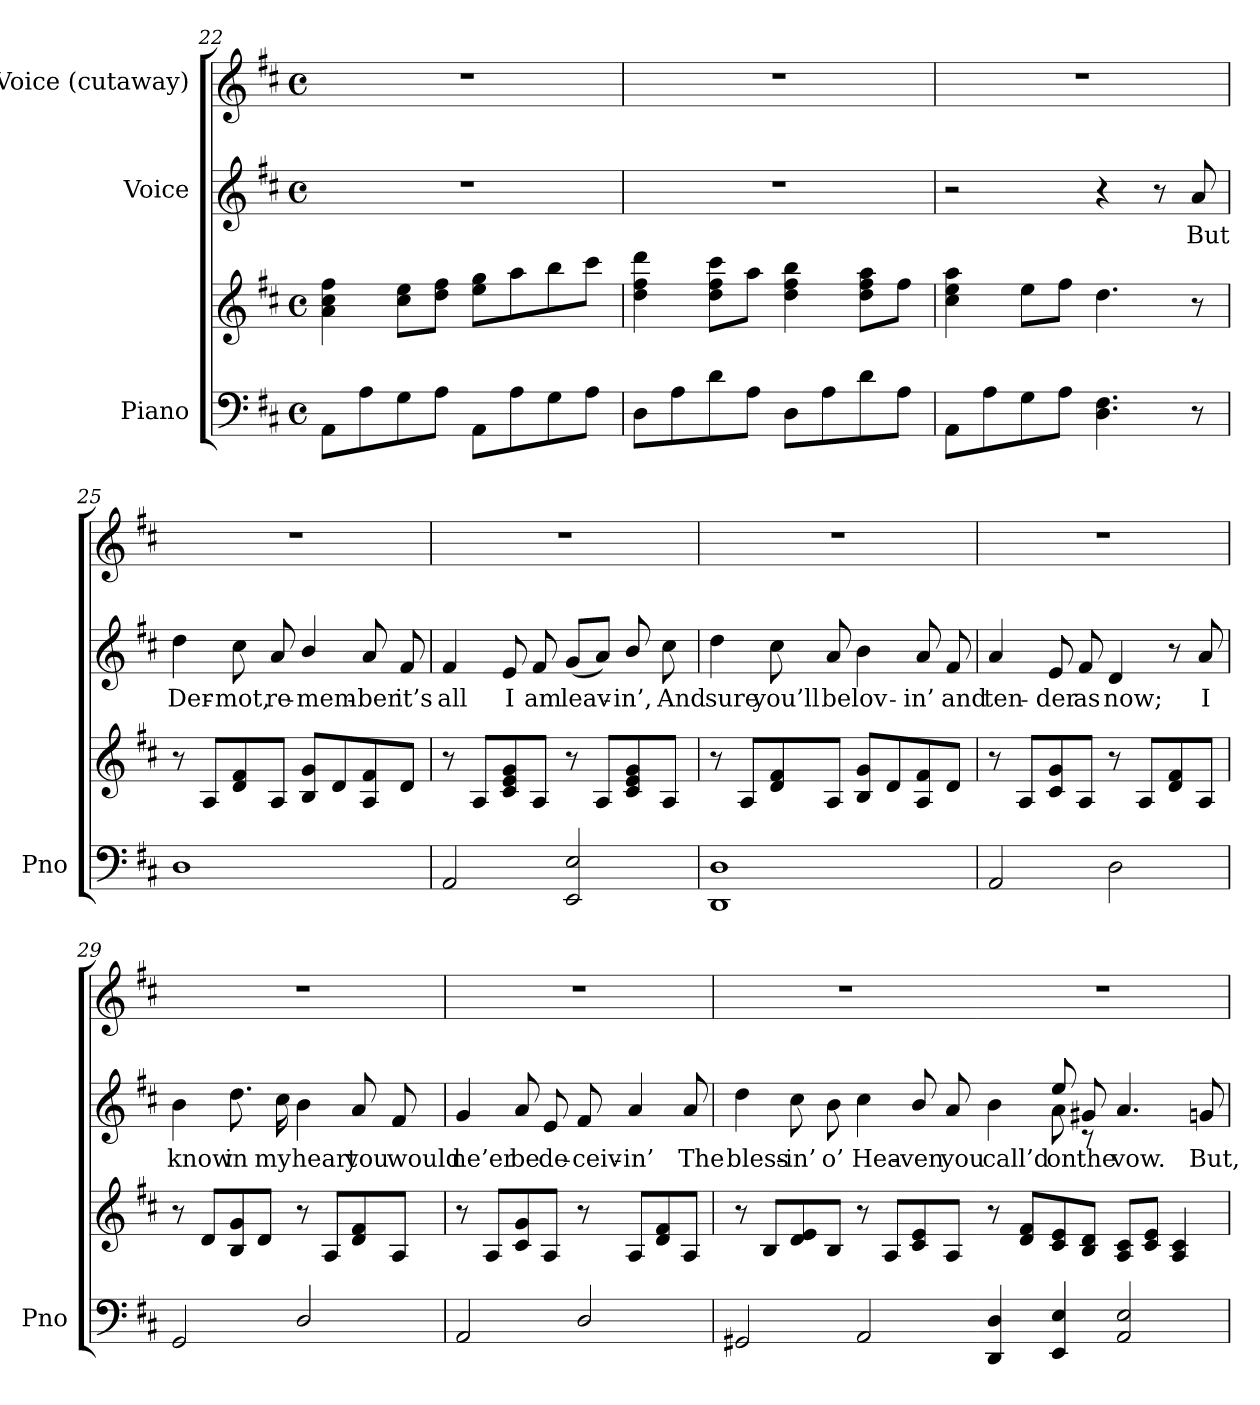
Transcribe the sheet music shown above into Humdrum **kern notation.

**kern	**kern	**kern	**text	**kern
*part3	*part3	*part2	*part2	*part1
*staff4	*staff3	*staff2	*staff2	*staff1
*I"Piano	*	*I"Voice	*	*I"Voice (cutaway)
*I'Pno	*	*	*	*
*clefF4	*clefG2	*clefG2	*	*clefG2
*k[f#c#]	*k[f#c#]	*k[f#c#]	*	*k[f#c#]
*M4/4	*M4/4	*M4/4	*	*M4/4
*met(c)	*met(c)	*met(c)	*	*met(c)
=22	=22	=22	=22	=22
8AA\L	4a\ 4cc#\ 4ff#\	1r	.	1r
8A\	.	.	.	.
8G\	8cc#\ 8ee\L	.	.	.
8A\J	8dd\ 8ff#\J	.	.	.
8AA\L	8ee\ 8gg\L	.	.	.
8A\	8aa\	.	.	.
8G\	8bb\	.	.	.
8A\J	8ccc#\J	.	.	.
=23	=23	=23	=23	=23
8D\L	4dd\ 4ff#\ 4ddd\	1r	.	1r
8A\	.	.	.	.
8d\	8dd\ 8ff#\ 8ccc#\L	.	.	.
8A\J	8aa\J	.	.	.
8D\L	4dd\ 4ff#\ 4bb\	.	.	.
8A\	.	.	.	.
8d\	8dd\ 8ff#\ 8aa\L	.	.	.
8A\J	8ff#\J	.	.	.
=24	=24	=24	=24	=24
8AA\L	4cc#\ 4ee\ 4aa\	2r	.	1r
8A\	.	.	.	.
8G\	8ee\L	.	.	.
8A\J	8ff#\J	.	.	.
4.D\ 4.F#\	4.dd\	4r	.	.
.	.	8r	.	.
8r	8r	8a/	But	.
=25	=25	=25	=25	=25
1D	8r	4dd\	Der-	1r
.	8A/L	.	.	.
.	8d/ 8f#/	8cc#\	-mot,	.
.	8A/J	8a/	re-	.
.	8B/ 8g/L	4b/	-mem-	.
.	8d/	.	.	.
.	8A/ 8f#/	8a/	-ber	.
.	8d/J	8f#/	it’s	.
=26	=26	=26	=26	=26
2AA/	8r	4f#/	all	1r
.	8A/L	.	.	.
.	8c#/ 8e/ 8g/	8e/	I	.
.	8A/J	8f#/	am	.
2EE/ 2E/	8r	(8g/L	leav-	.
.	8A/L	8a/J)	.	.
.	8c#/ 8e/ 8g/	8b/	-in’,	.
.	8A/J	8cc#\	And	.
=27	=27	=27	=27	=27
1DD 1D	8r	4dd\	sure	1r
.	8A/L	.	.	.
.	8d/ 8f#/	8cc#\	you’ll	.
.	8A/J	8a/	be	.
.	8B/ 8g/L	4b\	lov-	.
.	8d/	.	.	.
.	8A/ 8f#/	8a/	-in’	.
.	8d/J	8f#/	and	.
=28	=28	=28	=28	=28
2AA/	8r	4a/	ten-	1r
.	8A/L	.	.	.
.	8c#/ 8g/	8e/	-der	.
.	8A/J	8f#/	as	.
2D\	8r	4d/	now;	.
.	8A/L	.	.	.
.	8d/ 8f#/	8r	.	.
.	8A/J	8a/	I	.
=29	=29	=29	=29	=29
2GG/	8r	4b\	know	1r
.	8d/L	.	.	.
.	8B/ 8g/	8.dd\	in	.
.	8d/J	.	.	.
.	.	16cc#\	my	.
2D/	8r	4b\	heart	.
.	8A/L	.	.	.
.	8d/ 8f#/	8a/	you	.
.	8A/J	8f#/	would	.
=30	=30	=30	=30	=30
2AA/	8r	4g/	ne’er	1r
.	8A/L	.	.	.
.	8c#/ 8g/	8a/	be	.
.	8A/J	8e/	de-	.
2D/	8r	8f#/	-ceiv-	.
.	8A/L	4a/	-in’	.
.	8d/ 8f#/	.	.	.
.	8A/J	8a/	The	.
=31	=31	=31	=31	=31
2GG#X/	8r	4dd\	bless-	1r
.	8B/L	.	.	.
.	8d/ 8e/	8cc#\	-in’	.
.	8B/J	8b\	o’	.
2AA/	8r	4cc#\	Hea-	.
.	8A/L	.	.	.
.	8c#/ 8e/	8b/	-ven	.
.	8A/J	8a/	you	.
=32-	=32-	=32-	=32-	=32-
*	*	*^	*	*
4DD/ 4D/	8r	4b\	4ryy	call’d	1r
.	8d/ 8f#/L	.	.	.	.
4EE/ 4E/	8c#/ 8e/	8a\	8ee/	on	.
.	8B/ 8d/J	8g#X/	8r	the	.
2AA/ 2E/	8A/ 8c#/L	4.a/	2ryy	vow.	.
.	8c#/ 8e/J	.	.	.	.
.	4A/ 4c#/	.	.	.	.
.	.	8gn/	.	But,	.
*	*	*v	*v	*	*
=	=	=	=	=
*-	*-	*-	*-	*-
